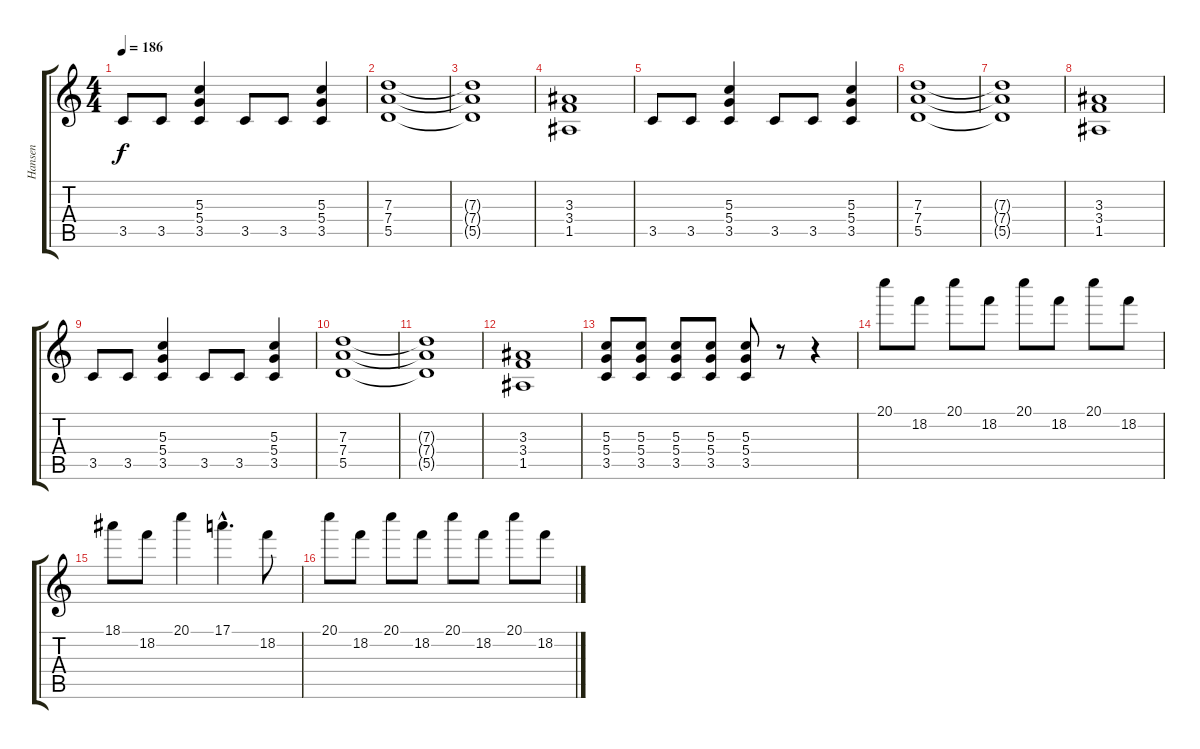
\track ("Hansen" "Hansen") {instrument distortionguitar}
\staff {score tabs}
\tuning (E4 B3 G3 D3 A2 E2) {hide}
\ts (4 4)
\tempo 186
\clef g2
\ks c
3.5.8{dy f} 3.5.8 (5.3 5.4 3.5).4 3.5.8 3.5.8 (5.3 5.4 3.5).4 |
(7.3 7.4 5.5).1 |
(7.3{t} 7.4{t} 5.5{t}).1 |
(3.3 3.4 1.5).1 |
3.5.8 3.5.8 (5.3 5.4 3.5).4 3.5.8 3.5.8 (5.3 5.4 3.5).4 |
(7.3 7.4 5.5).1 |
(7.3{t} 7.4{t} 5.5{t}).1 |
(3.3 3.4 1.5).1 |
3.5.8 3.5.8 (5.3 5.4 3.5).4 3.5.8 3.5.8 (5.3 5.4 3.5).4 |
(7.3 7.4 5.5).1 |
(7.3{t} 7.4{t} 5.5{t}).1 |
(3.3 3.4 1.5).1 |
(5.3 5.4 3.5).8 (5.3 5.4 3.5).8 (5.3 5.4 3.5).8 (5.3 5.4 3.5).8 (5.3 5.4 3.5).8 r.8 r.4 |
20.1.8 18.2.8 20.1.8 18.2.8 20.1.8 18.2.8 20.1.8 18.2.8 |
18.1.8 18.2.8 20.1.4 17.1{hac}.4{d} 18.2.8 |
20.1.8 18.2.8 20.1.8 18.2.8 20.1.8 18.2.8 20.1.8 18.2.8
